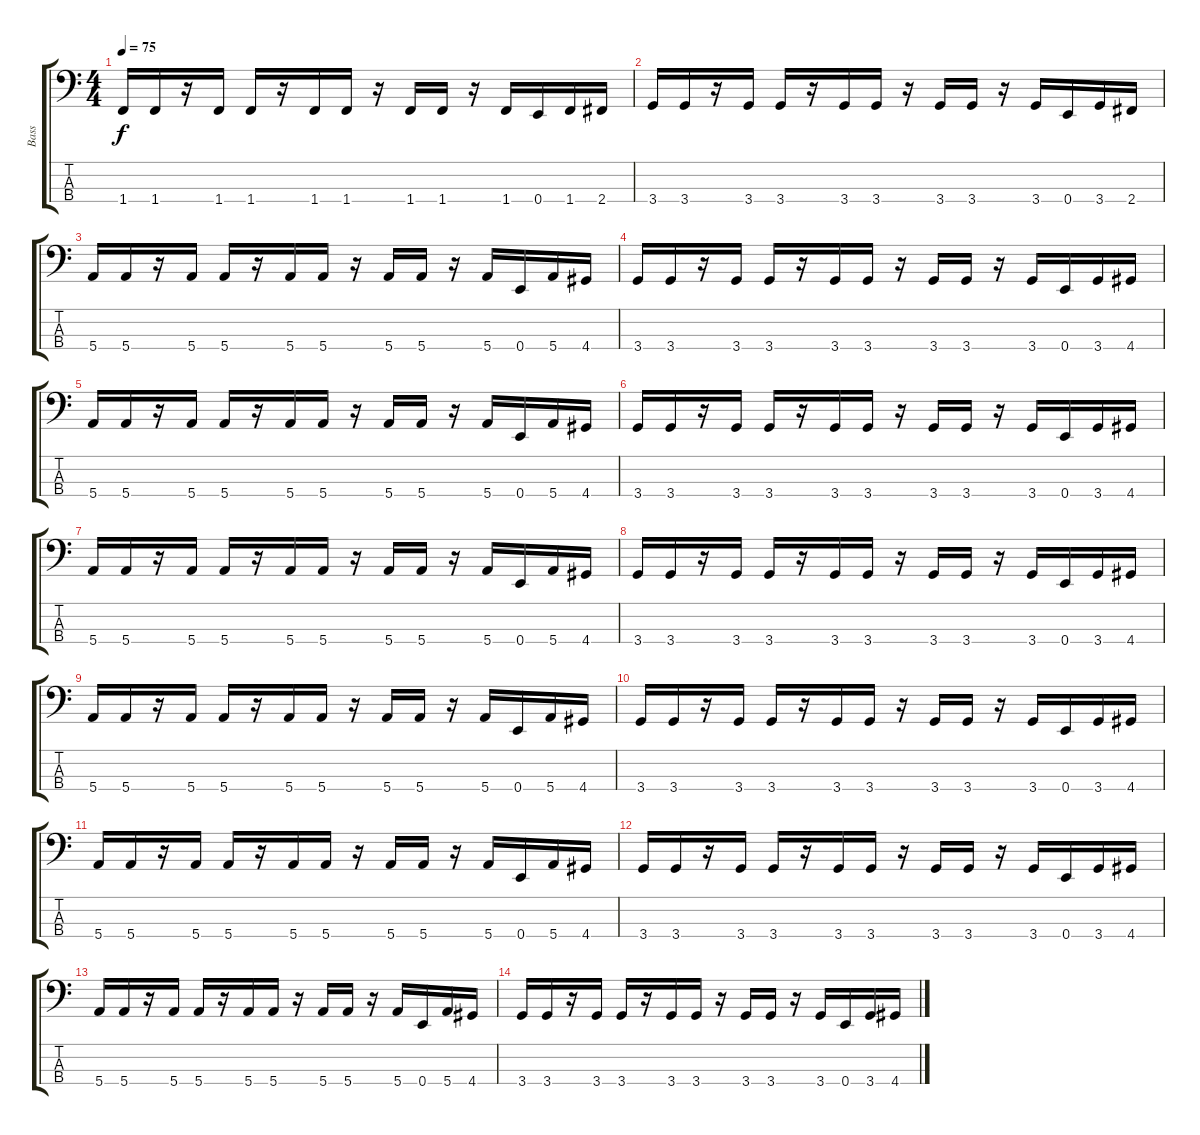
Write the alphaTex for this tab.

\track ("Bass" "Bass") {instrument electricbasspick}
\staff {score tabs}
\tuning (G2 D2 A1 E1) {hide}
\ts (4 4)
\tempo 75
\clef f4
\ks c
1.4.16{dy f} 1.4.16 r.16 1.4.16 1.4.16 r.16 1.4.16 1.4.16 r.16 1.4.16 1.4.16 r.16 1.4.16 0.4.16 1.4.16 2.4.16 |
3.4.16 3.4.16 r.16 3.4.16 3.4.16 r.16 3.4.16 3.4.16 r.16 3.4.16 3.4.16 r.16 3.4.16 0.4.16 3.4.16 2.4.16 |
5.4.16 5.4.16 r.16 5.4.16 5.4.16 r.16 5.4.16 5.4.16 r.16 5.4.16 5.4.16 r.16 5.4.16 0.4.16 5.4.16 4.4.16 |
3.4.16 3.4.16 r.16 3.4.16 3.4.16 r.16 3.4.16 3.4.16 r.16 3.4.16 3.4.16 r.16 3.4.16 0.4.16 3.4.16 4.4.16 |
5.4.16 5.4.16 r.16 5.4.16 5.4.16 r.16 5.4.16 5.4.16 r.16 5.4.16 5.4.16 r.16 5.4.16 0.4.16 5.4.16 4.4.16 |
3.4.16 3.4.16 r.16 3.4.16 3.4.16 r.16 3.4.16 3.4.16 r.16 3.4.16 3.4.16 r.16 3.4.16 0.4.16 3.4.16 4.4.16 |
5.4.16 5.4.16 r.16 5.4.16 5.4.16 r.16 5.4.16 5.4.16 r.16 5.4.16 5.4.16 r.16 5.4.16 0.4.16 5.4.16 4.4.16 |
3.4.16 3.4.16 r.16 3.4.16 3.4.16 r.16 3.4.16 3.4.16 r.16 3.4.16 3.4.16 r.16 3.4.16 0.4.16 3.4.16 4.4.16 |
5.4.16 5.4.16 r.16 5.4.16 5.4.16 r.16 5.4.16 5.4.16 r.16 5.4.16 5.4.16 r.16 5.4.16 0.4.16 5.4.16 4.4.16 |
3.4.16 3.4.16 r.16 3.4.16 3.4.16 r.16 3.4.16 3.4.16 r.16 3.4.16 3.4.16 r.16 3.4.16 0.4.16 3.4.16 4.4.16 |
5.4.16 5.4.16 r.16 5.4.16 5.4.16 r.16 5.4.16 5.4.16 r.16 5.4.16 5.4.16 r.16 5.4.16 0.4.16 5.4.16 4.4.16 |
3.4.16 3.4.16 r.16 3.4.16 3.4.16 r.16 3.4.16 3.4.16 r.16 3.4.16 3.4.16 r.16 3.4.16 0.4.16 3.4.16 4.4.16 |
5.4.16 5.4.16 r.16 5.4.16 5.4.16 r.16 5.4.16 5.4.16 r.16 5.4.16 5.4.16 r.16 5.4.16 0.4.16 5.4.16 4.4.16 |
3.4.16 3.4.16 r.16 3.4.16 3.4.16 r.16 3.4.16 3.4.16 r.16 3.4.16 3.4.16 r.16 3.4.16 0.4.16 3.4.16 4.4.16
